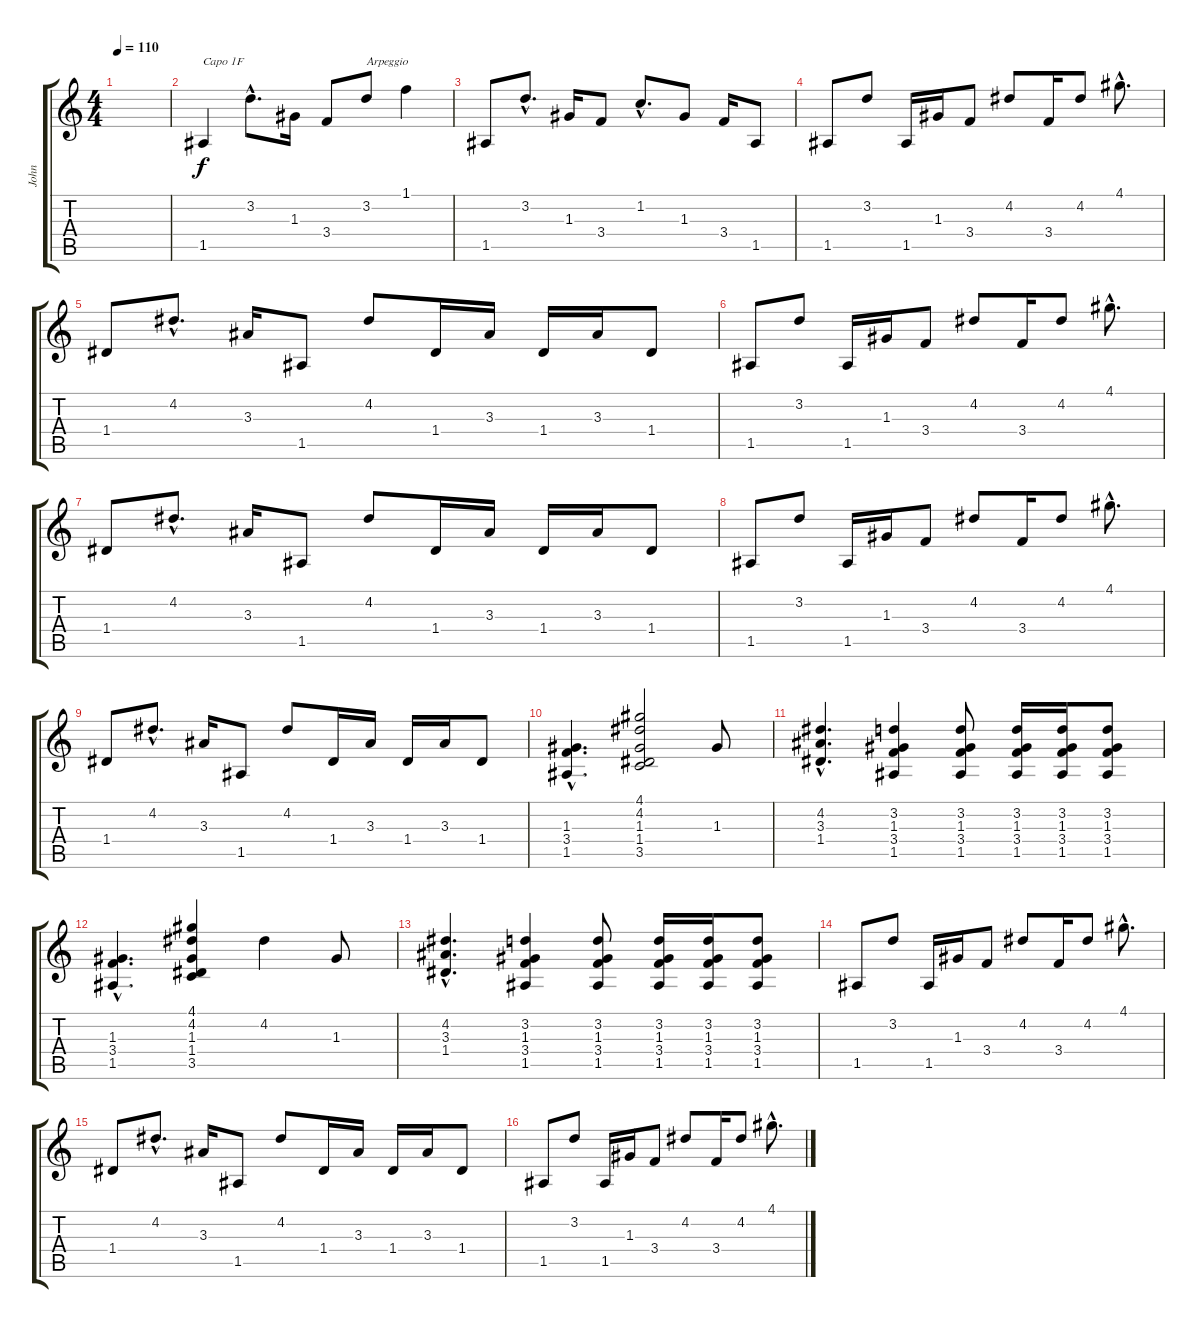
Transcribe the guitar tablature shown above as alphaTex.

\track ("John" "John") {instrument overdrivenguitar}
\staff {score tabs}
\tuning (E4 B3 G3 D3 A2 E2) {hide}
\ts (4 4)
\tempo 110
\clef g2
\ks c
|
1.5.4{txt "Capo 1F"} 3.2{hac}.8{d} 1.3.16 3.4.8 3.2.8{txt "Arpeggio"} 1.1.4 |
1.5.8 3.2{hac}.8{d} 1.3.16 3.4.8 1.2{hac}.8{d} 1.3.8 3.4.16 1.5.8 |
1.5.8 3.2.8 1.5.16 1.3.16 3.4.8 4.2.8 3.4.16 4.2.8 4.1{hac}.8{d} |
1.4.8 4.2{hac}.8{d} 3.3.16 1.5.8 4.2.8 1.4.16 3.3.16 1.4.16 3.3.16 1.4.8 |
1.5.8 3.2.8 1.5.16 1.3.16 3.4.8 4.2.8 3.4.16 4.2.8 4.1{hac}.8{d} |
1.4.8 4.2{hac}.8{d} 3.3.16 1.5.8 4.2.8 1.4.16 3.3.16 1.4.16 3.3.16 1.4.8 |
1.5.8 3.2.8 1.5.16 1.3.16 3.4.8 4.2.8 3.4.16 4.2.8 4.1{hac}.8{d} |
1.4.8 4.2{hac}.8{d} 3.3.16 1.5.8 4.2.8 1.4.16 3.3.16 1.4.16 3.3.16 1.4.8 |
(1.3{hac} 3.4{hac} 1.5{hac}).4{d} (4.1 4.2 1.3 1.4 3.5).2 1.3.8 |
(4.2{hac} 3.3{hac} 1.4{hac}).4{d} (3.2 1.3 3.4 1.5).4 (3.2 1.3 3.4 1.5).8 (3.2 1.3 3.4 1.5).16 (3.2 1.3 3.4 1.5).16 (3.2 1.3 3.4 1.5).8 |
(1.3{hac} 3.4{hac} 1.5{hac}).4{d} (4.1 4.2 1.3 1.4 3.5).4 4.2.4 1.3.8 |
(4.2{hac} 3.3{hac} 1.4{hac}).4{d} (3.2 1.3 3.4 1.5).4 (3.2 1.3 3.4 1.5).8 (3.2 1.3 3.4 1.5).16 (3.2 1.3 3.4 1.5).16 (3.2 1.3 3.4 1.5).8 |
1.5.8 3.2.8 1.5.16 1.3.16 3.4.8 4.2.8 3.4.16 4.2.8 4.1{hac}.8{d} |
1.4.8 4.2{hac}.8{d} 3.3.16 1.5.8 4.2.8 1.4.16 3.3.16 1.4.16 3.3.16 1.4.8 |
1.5.8 3.2.8 1.5.16 1.3.16 3.4.8 4.2.8 3.4.16 4.2.8 4.1{hac}.8{d}
